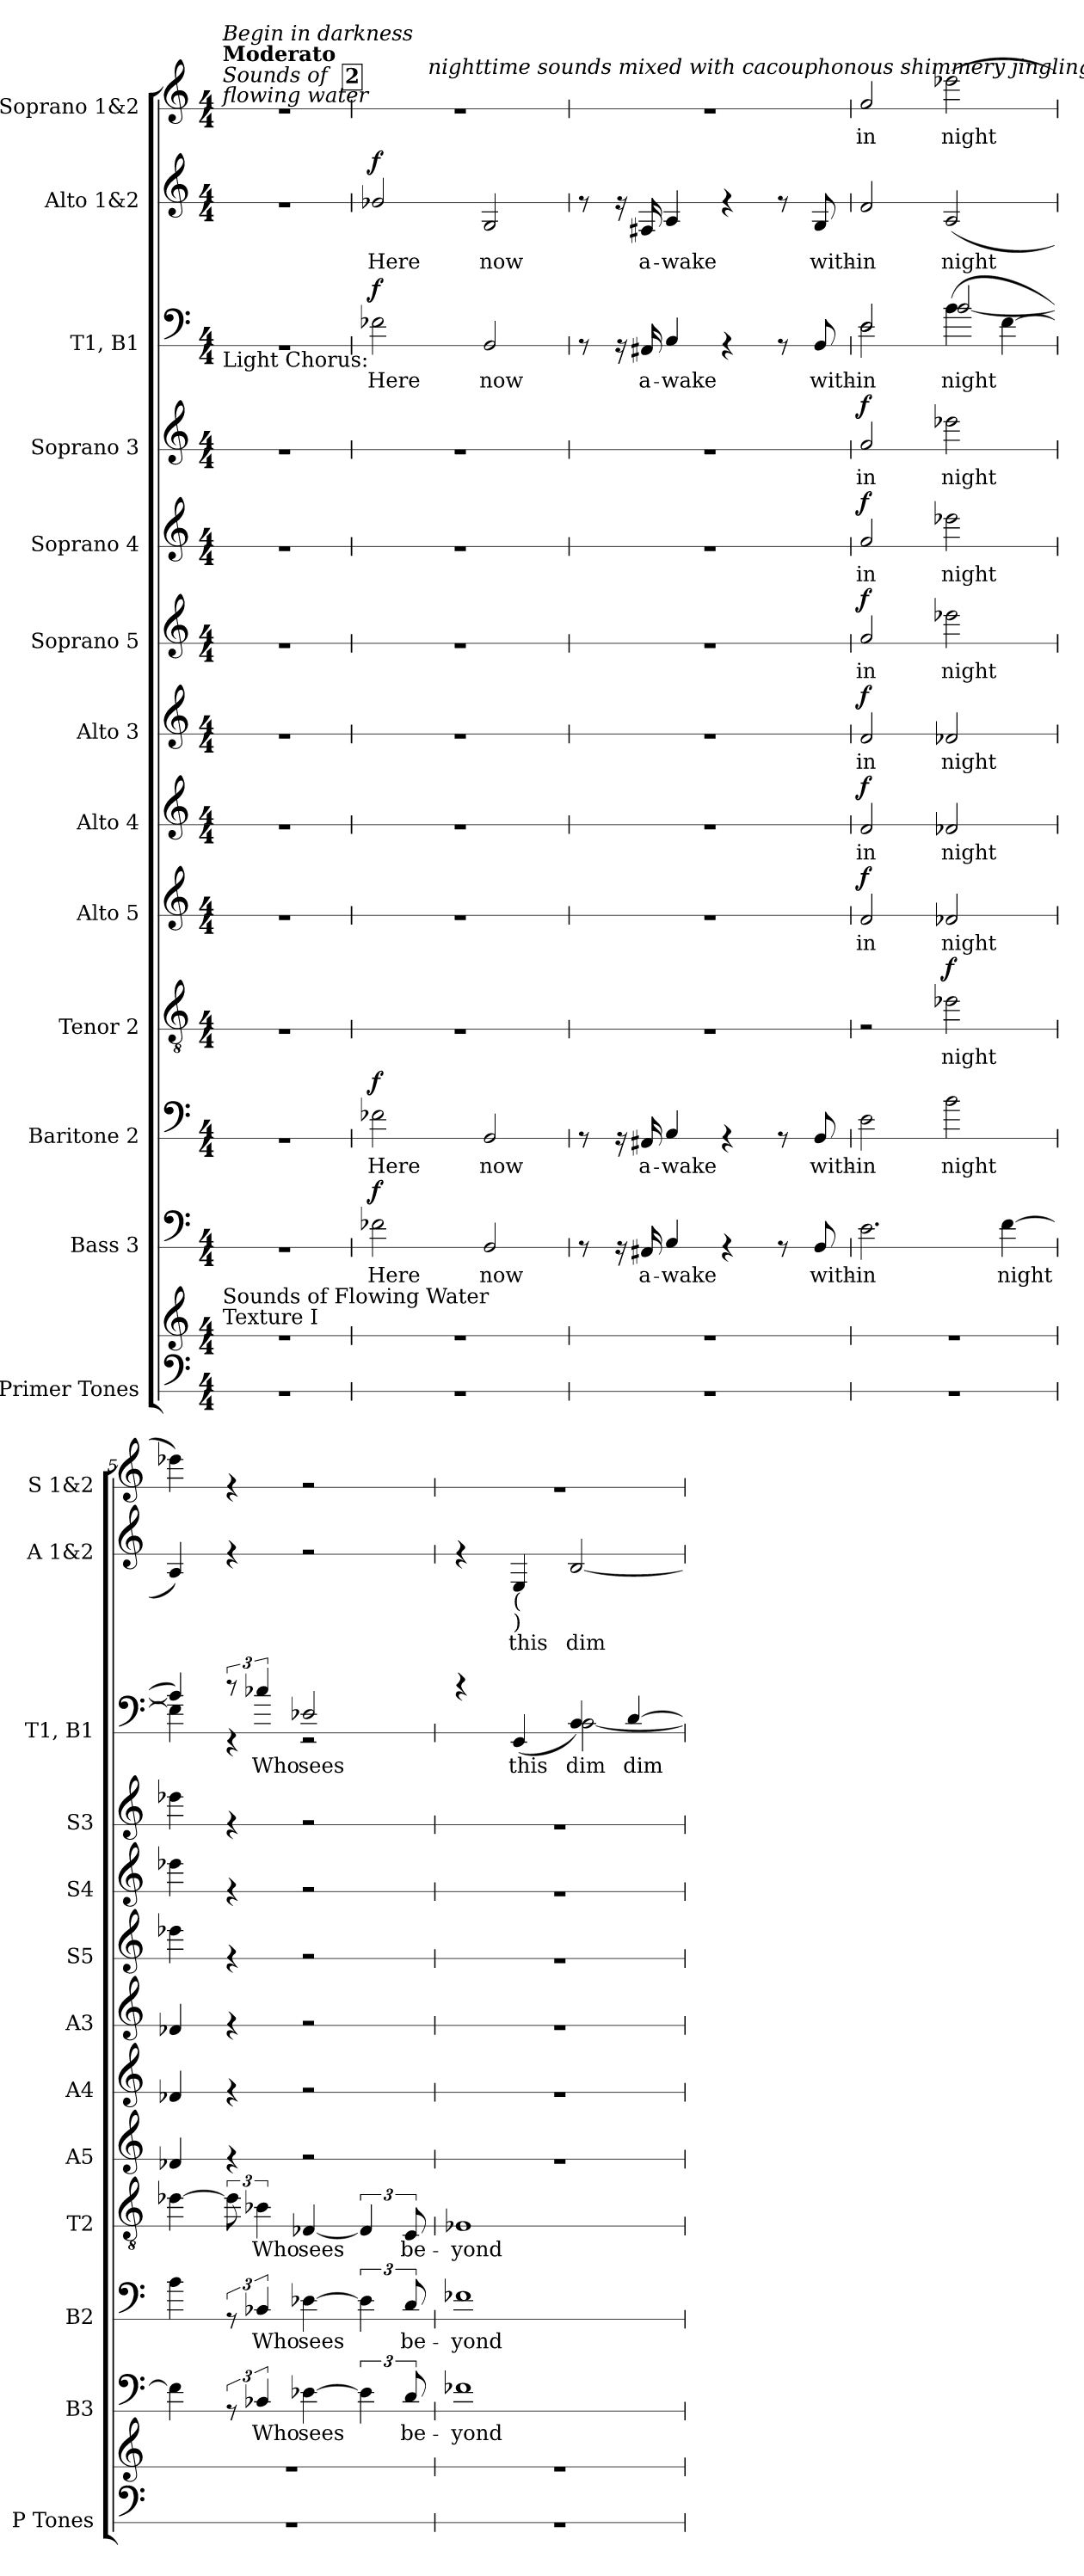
**kern	**kern	**kern	**text	**dynam	**kern	**text	**dynam	**kern	**text	**dynam	**kern	**text	**dynam	**kern	**text	**dynam	**kern	**text	**dynam	**kern	**text	**dynam	**kern	**text	**dynam	**kern	**text	**dynam	**kern	**text	**dynam	**kern	**text	**dynam	**kern	**text
*part13	*part13	*part12	*part12	*part12	*part11	*part11	*part11	*part10	*part10	*part10	*part9	*part9	*part9	*part8	*part8	*part8	*part7	*part7	*part7	*part6	*part6	*part6	*part5	*part5	*part5	*part4	*part4	*part4	*part3	*part3	*part3	*part2	*part2	*part2	*part1	*part1
*staff14	*staff13	*staff12	*staff12	*staff12	*staff11	*staff11	*staff11	*staff10	*staff10	*staff10	*staff9	*staff9	*staff9	*staff8	*staff8	*staff8	*staff7	*staff7	*staff7	*staff6	*staff6	*staff6	*staff5	*staff5	*staff5	*staff4	*staff4	*staff4	*staff3	*staff3	*staff3	*staff2	*staff2	*staff2	*staff1	*staff1
*I"Primer Tones	*	*I"Bass 3	*	*	*I"Baritone 2	*	*	*I"Tenor 2	*	*	*I"Alto 5	*	*	*I"Alto 4	*	*	*I"Alto 3	*	*	*I"Soprano 5	*	*	*I"Soprano 4	*	*	*I"Soprano 3	*	*	*I"T1, B1	*	*	*I"Alto 1&2	*	*	*I"Soprano 1&2	*
*I'P Tones	*	*I'B3	*	*	*I'B2	*	*	*I'T2	*	*	*I'A5	*	*	*I'A4	*	*	*I'A3	*	*	*I'S5	*	*	*I'S4	*	*	*I'S3	*	*	*I'T1, B1	*	*	*I'A 1&2	*	*	*I'S 1&2	*
*stria1	*stria1	*stria1	*	*	*stria1	*	*	*stria1	*	*	*stria1	*	*	*stria1	*	*	*stria1	*	*	*stria1	*	*	*stria1	*	*	*stria1	*	*	*stria1	*	*	*stria1	*	*	*stria1	*
*clefF4	*clefG2	*clefF4	*	*	*clefF4	*	*	*clefGv2	*	*	*clefG2	*	*	*clefG2	*	*	*clefG2	*	*	*clefG2	*	*	*clefG2	*	*	*clefG2	*	*	*clefF4	*	*	*clefG2	*	*	*clefG2	*
*k[]	*k[]	*k[]	*	*	*k[]	*	*	*k[]	*	*	*k[]	*	*	*k[]	*	*	*k[]	*	*	*k[]	*	*	*k[]	*	*	*k[]	*	*	*k[]	*	*	*k[]	*	*	*k[]	*
*M4/4	*M4/4	*M4/4	*	*	*M4/4	*	*	*M4/4	*	*	*M4/4	*	*	*M4/4	*	*	*M4/4	*	*	*M4/4	*	*	*M4/4	*	*	*M4/4	*	*	*M4/4	*	*	*M4/4	*	*	*M4/4	*
=1	=1	=1	=1	=1	=1	=1	=1	=1	=1	=1	=1	=1	=1	=1	=1	=1	=1	=1	=1	=1	=1	=1	=1	=1	=1	=1	=1	=1	=1	=1	=1	=1	=1	=1	=1	=1
!	!	!	!	!	!	!	!	!	!	!	!	!	!	!	!	!	!	!	!	!	!	!	!	!	!	!	!	!	!	!	!	!	!	!	!LO:TX:a:i:t=Sounds of\nflowing water	!
!	!	!	!	!	!	!	!	!	!	!	!	!	!	!	!	!	!	!	!	!	!	!	!	!	!	!	!	!	!	!	!	!	!	!	!LO:TX:a:B:t=Moderato	!
!	!	!	!	!	!	!	!	!	!	!	!	!	!	!	!	!	!	!	!	!	!	!	!	!	!	!	!	!	!	!	!	!	!	!	!LO:TX:a:i:t=Begin in darkness	!
!	!	!	!	!	!	!	!	!	!	!	!	!	!	!	!	!	!	!	!	!	!	!	!	!	!	!	!	!	!LO:TX:b:t=Light Chorus&colon;	!	!	!	!	!	!	!
!	!LO:TX:a:t=Texture I	!	!	!	!	!	!	!	!	!	!	!	!	!	!	!	!	!	!	!	!	!	!	!	!	!	!	!	!	!	!	!	!	!	!	!
!	!LO:TX:a:t=Sounds of Flowing Water	!	!	!	!	!	!	!	!	!	!	!	!	!	!	!	!	!	!	!	!	!	!	!	!	!	!	!	!	!	!	!	!	!	!	!
1r	1r	1r	.	.	1r	.	.	1r	.	.	1r	.	.	1r	.	.	1r	.	.	1r	.	.	1r	.	.	1r	.	.	1r	.	.	1r	.	.	1r	.
!!LO:REH:place=s1:a:B:fs=14:t=2
=2	=2	=2	=2	=2	=2	=2	=2	=2	=2	=2	=2	=2	=2	=2	=2	=2	=2	=2	=2	=2	=2	=2	=2	=2	=2	=2	=2	=2	=2	=2	=2	=2	=2	=2	=2	=2
*	*	*stria5	*	*	*stria5	*	*	*stria5	*	*	*stria5	*	*	*stria5	*	*	*stria5	*	*	*stria5	*	*	*stria5	*	*	*stria5	*	*	*stria5	*	*	*stria5	*	*	*stria5	*
!	!	!	!LO:LY:b	!LO:DY:a	!	!LO:LY:b	!LO:DY:a	!	!	!	!	!	!	!	!	!	!	!	!	!	!	!	!	!	!	!	!	!	!	!LO:LY:b	!LO:DY:a	!	!LO:LY:b	!LO:DY:a	!	!
*	*	*	*	*	*	*	*	*	*	*	*	*	*	*	*	*	*	*	*	*	*	*	*	*	*	*	*	*	*	*	*	*	*	*	*^	*
1r	1r	2E-X\	Here	f	2E-X\	Here	f	1r	.	.	1r	.	.	1r	.	.	1r	.	.	1r	.	.	1r	.	.	1r	.	.	2E-X\	Here	f	2e-X/	Here	f	1r	4ryy	.
!	!	!	!	!	!	!	!	!	!	!	!	!	!	!	!	!	!	!	!	!	!	!	!	!	!	!	!	!	!	!	!	!	!	!	!	!LO:TX:a:i:t=nighttime sounds mixed with cacouphonous shimmery jingling	!
.	.	.	.	.	.	.	.	.	.	.	.	.	.	.	.	.	.	.	.	.	.	.	.	.	.	.	.	.	.	.	.	.	.	.	.	2.ryy	.
!	!	!	!LO:LY:b	!	!	!LO:LY:b	!	!	!	!	!	!	!	!	!	!	!	!	!	!	!	!	!	!	!	!	!	!	!	!LO:LY:b	!	!	!LO:LY:b	!	!	!	!
.	.	2GG/	now	.	2GG/	now	.	.	.	.	.	.	.	.	.	.	.	.	.	.	.	.	.	.	.	.	.	.	2GG/	now	.	2G/	now	.	.	.	.
*	*	*	*	*	*	*	*	*	*	*	*	*	*	*	*	*	*	*	*	*	*	*	*	*	*	*	*	*	*	*	*	*	*	*	*v	*v	*
=3	=3	=3	=3	=3	=3	=3	=3	=3	=3	=3	=3	=3	=3	=3	=3	=3	=3	=3	=3	=3	=3	=3	=3	=3	=3	=3	=3	=3	=3	=3	=3	=3	=3	=3	=3	=3
1r	1r	8r	.	.	8r	.	.	1r	.	.	1r	.	.	1r	.	.	1r	.	.	1r	.	.	1r	.	.	1r	.	.	8r	.	.	8r	.	.	1r	.
.	.	16r	.	.	16r	.	.	.	.	.	.	.	.	.	.	.	.	.	.	.	.	.	.	.	.	.	.	.	16r	.	.	16r	.	.	.	.
!	!	!	!LO:LY:b	!	!	!LO:LY:b	!	!	!	!	!	!	!	!	!	!	!	!	!	!	!	!	!	!	!	!	!	!	!	!LO:LY:b	!	!	!LO:LY:b	!	!	!
.	.	16FF#X/	a-	.	16FF#X/	a-	.	.	.	.	.	.	.	.	.	.	.	.	.	.	.	.	.	.	.	.	.	.	16FF#X/	a-	.	16F#X/	a-	.	.	.
!	!	!	!LO:LY:b	!	!	!LO:LY:b	!	!	!	!	!	!	!	!	!	!	!	!	!	!	!	!	!	!	!	!	!	!	!	!LO:LY:b	!	!	!LO:LY:b	!	!	!
.	.	4AA/	-wake	.	4AA/	-wake	.	.	.	.	.	.	.	.	.	.	.	.	.	.	.	.	.	.	.	.	.	.	4AA/	-wake	.	4A/	-wake	.	.	.
.	.	4r	.	.	4r	.	.	.	.	.	.	.	.	.	.	.	.	.	.	.	.	.	.	.	.	.	.	.	4r	.	.	4r	.	.	.	.
.	.	8r	.	.	8r	.	.	.	.	.	.	.	.	.	.	.	.	.	.	.	.	.	.	.	.	.	.	.	8r	.	.	8r	.	.	.	.
!	!	!	!LO:LY:b	!	!	!LO:LY:b	!	!	!	!	!	!	!	!	!	!	!	!	!	!	!	!	!	!	!	!	!	!	!	!LO:LY:b	!	!	!LO:LY:b	!	!	!
.	.	8GG/	with-	.	8GG/	with-	.	.	.	.	.	.	.	.	.	.	.	.	.	.	.	.	.	.	.	.	.	.	8GG/	with-	.	8G/	with-	.	.	.
=4	=4	=4	=4	=4	=4	=4	=4	=4	=4	=4	=4	=4	=4	=4	=4	=4	=4	=4	=4	=4	=4	=4	=4	=4	=4	=4	=4	=4	=4	=4	=4	=4	=4	=4	=4	=4
!	!	!	!LO:LY:b	!	!	!LO:LY:b	!	!	!	!	!	!LO:LY:b	!LO:DY:a	!	!LO:LY:b	!LO:DY:a	!	!LO:LY:b	!LO:DY:a	!	!LO:LY:b	!LO:DY:a	!	!LO:LY:b	!LO:DY:a	!	!LO:LY:b	!LO:DY:a	!	!LO:LY:b	!	!	!LO:LY:b	!	!	!LO:LY:b
*	*	*	*	*	*	*	*	*	*	*	*	*	*	*	*	*	*	*	*	*	*	*	*	*	*	*	*	*	*^	*	*	*	*	*	*	*
1r	1r	2.D\	in	.	2D\	-in	.	2r	.	.	2d/	in	f	2d/	in	f	2d/	in	f	2f/	in	f	2f/	in	f	2f/	in	f	2D/	2D\	-in	.	2d/	-in	.	2f/	in
!	!	!	!	!	!	!LO:LY:b	!	!	!LO:LY:b	!LO:DY:a	!	!LO:LY:b	!	!	!LO:LY:b	!	!	!LO:LY:b	!	!	!LO:LY:b	!	!	!LO:LY:b	!	!	!LO:LY:b	!	!	!	!LO:LY:b	!	!	!LO:LY:b	!	!	!LO:LY:b
.	.	.	.	.	2A\	night	.	2d-X\	night	f	2d-X/	night	.	2d-X/	night	.	2d-X/	night	.	2dd-X\	night	.	2dd-X\	night	.	2dd-X\	night	.	(<4A\	[>2A/	night	.	(<2A/	night	.	(>2dd-X\	night
!	!	!	!LO:LY:b	!	!	!	!	!	!	!	!	!	!	!	!	!	!	!	!	!	!	!	!	!	!	!	!	!	!	!	!	!	!	!	!	!	!
.	.	[4E\	night	.	.	.	.	.	.	.	.	.	.	.	.	.	.	.	.	.	.	.	.	.	.	.	.	.	[<4E\	.	.	.	.	.	.	.	.
=5	=5	=5	=5	=5	=5	=5	=5	=5	=5	=5	=5	=5	=5	=5	=5	=5	=5	=5	=5	=5	=5	=5	=5	=5	=5	=5	=5	=5	=5	=5	=5	=5	=5	=5	=5	=5	=5
1r	1r	4E\]	.	.	4A\	.	.	[4d-X\	.	.	4d-X/	.	.	4d-X/	.	.	4d-X/	.	.	4dd-X\	.	.	4dd-X\	.	.	4dd-X\	.	.	4E\])	4A/]	.	.	4A/)	.	.	4dd-X\)	.
.	.	12r	.	.	12r	.	.	12d-\]	.	.	4r	.	.	4r	.	.	4r	.	.	4r	.	.	4r	.	.	4r	.	.	12rc	4rEE	.	.	4r	.	.	4r	.
!	!	!	!LO:LY:b	!	!	!LO:LY:b	!	!	!LO:LY:b	!	!	!	!	!	!	!	!	!	!	!	!	!	!	!	!	!	!	!	!	!	!LO:LY:b	!	!	!	!	!	!
.	.	6BB-X/	Who	.	6BB-X/	Who	.	6B-X\	Who	.	.	.	.	.	.	.	.	.	.	.	.	.	.	.	.	.	.	.	6B-X/	.	Who	.	.	.	.	.	.
!	!	!	!LO:LY:b	!	!	!LO:LY:b	!	!	!LO:LY:b	!	!	!	!	!	!	!	!	!	!	!	!	!	!	!	!	!	!	!	!	!	!LO:LY:b	!	!	!	!	!	!
.	.	[4D-X\	sees	.	[4D-X\	sees	.	[4D-X/	sees	.	2r	.	.	2r	.	.	2r	.	.	2r	.	.	2r	.	.	2r	.	.	2D-X/	2rEE	sees	.	2r	.	.	2r	.
.	.	6D-\]	.	.	6D-\]	.	.	6D-/]	.	.	.	.	.	.	.	.	.	.	.	.	.	.	.	.	.	.	.	.	.	.	.	.	.	.	.	.	.
!	!	!	!LO:LY:b	!	!	!LO:LY:b	!	!	!LO:LY:b	!	!	!	!	!	!	!	!	!	!	!	!	!	!	!	!	!	!	!	!	!	!	!	!	!	!	!	!
.	.	12C/	be-	.	12C/	be-	.	12C/	be-	.	.	.	.	.	.	.	.	.	.	.	.	.	.	.	.	.	.	.	.	.	.	.	.	.	.	.	.
=6	=6	=6	=6	=6	=6	=6	=6	=6	=6	=6	=6	=6	=6	=6	=6	=6	=6	=6	=6	=6	=6	=6	=6	=6	=6	=6	=6	=6	=6	=6	=6	=6	=6	=6	=6	=6	=6
!	!	!	!LO:LY:b	!	!	!LO:LY:b	!	!	!LO:LY:b	!	!	!	!	!	!	!	!	!	!	!	!	!	!	!	!	!	!	!	!	!	!	!	!	!	!	!	!
1r	1r	1E-X	-yond	.	1E-X	-yond	.	1E-X	-yond	.	1r	.	.	1r	.	.	1r	.	.	1r	.	.	1r	.	.	1r	.	.	4rc	2ryy	.	.	4r	.	.	1r	.
!	!	!	!	!	!	!	!	!	!	!	!	!	!	!	!	!	!	!	!	!	!	!	!	!	!	!	!	!	!	!	!	!	!LO:TX:b:t=(	!	!	!	!
!	!	!	!	!	!	!	!	!	!	!	!	!	!	!	!	!	!	!	!	!	!	!	!	!	!	!	!	!	!	!	!	!	!LO:TX:b:t=)	!	!	!	!
!	!	!	!	!	!	!	!	!	!	!	!	!	!	!	!	!	!	!	!	!	!	!	!	!	!	!	!	!	!	!	!LO:LY:b	!	!	!LO:LY:b	!	!	!
.	.	.	.	.	.	.	.	.	.	.	.	.	.	.	.	.	.	.	.	.	.	.	.	.	.	.	.	.	(4EE/	.	this	.	4E/	this	.	.	.
!	!	!	!	!	!	!	!	!	!	!	!	!	!	!	!	!	!	!	!	!	!	!	!	!	!	!	!	!	!	!	!LO:LY:b	!	!	!LO:LY:b	!	!	!
.	.	.	.	.	.	.	.	.	.	.	.	.	.	.	.	.	.	.	.	.	.	.	.	.	.	.	.	.	4BB/)	[<2BB\	dim	.	[2B/	dim	.	.	.
!	!	!	!	!	!	!	!	!	!	!	!	!	!	!	!	!	!	!	!	!	!	!	!	!	!	!	!	!	!	!	!LO:LY:b	!	!	!	!	!	!
.	.	.	.	.	.	.	.	.	.	.	.	.	.	.	.	.	.	.	.	.	.	.	.	.	.	.	.	.	[>4C/	.	dim	.	.	.	.	.	.
*	*	*	*	*	*	*	*	*	*	*	*	*	*	*	*	*	*	*	*	*	*	*	*	*	*	*	*	*	*v	*v	*	*	*	*	*	*	*
=	=	=	=	=	=	=	=	=	=	=	=	=	=	=	=	=	=	=	=	=	=	=	=	=	=	=	=	=	=	=	=	=	=	=	=	=
*-	*-	*-	*-	*-	*-	*-	*-	*-	*-	*-	*-	*-	*-	*-	*-	*-	*-	*-	*-	*-	*-	*-	*-	*-	*-	*-	*-	*-	*-	*-	*-	*-	*-	*-	*-	*-
